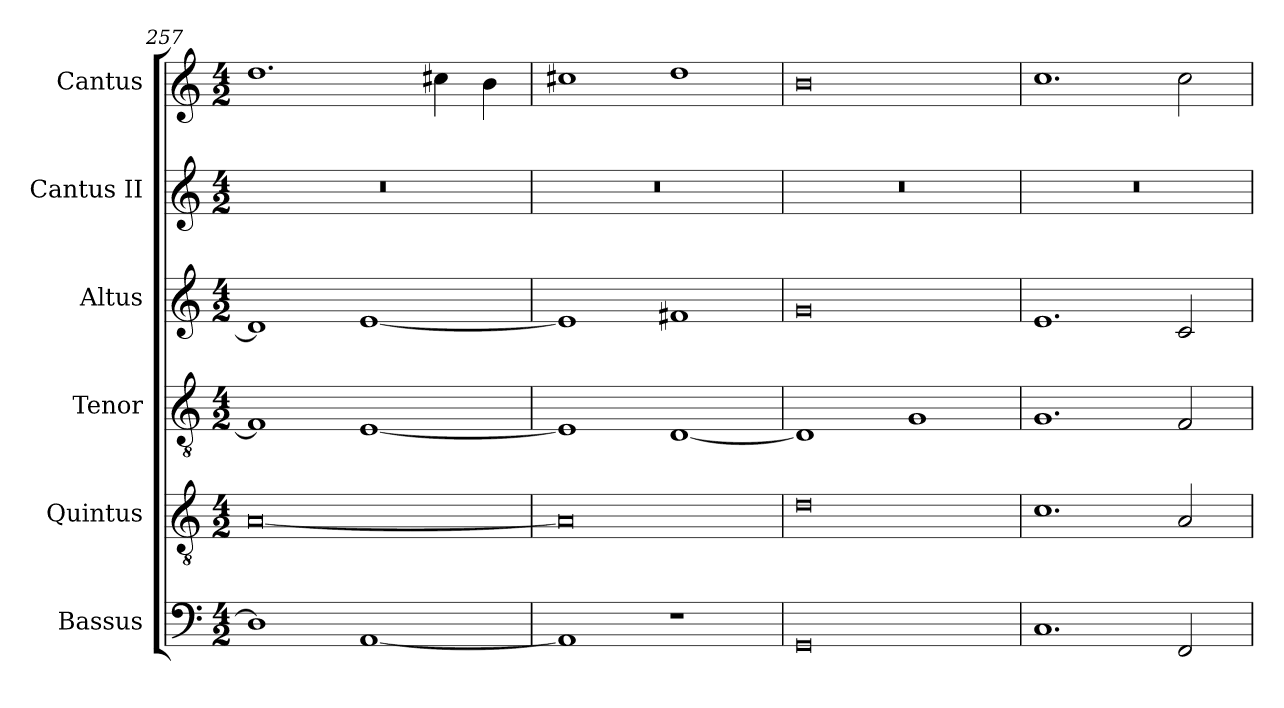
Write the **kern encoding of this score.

**kern	**kern	**kern	**kern	**kern	**kern
*part6	*part5	*part4	*part3	*part2	*part1
*staff6	*staff5	*staff4	*staff3	*staff2	*staff1
*I"Bassus	*I"Quintus	*I"Tenor	*I"Altus	*I"Cantus II	*I"Cantus
*I'Bassus	*I'Quintus	*I'Tenor	*I'Altus	*	*I'Cantus
*clefF4	*clefGv2	*clefGv2	*clefG2	*clefG2	*clefG2
*k[]	*k[]	*k[]	*k[]	*k[]	*k[]
*C:	*C:	*C:	*C:	*C:	*C:
*M4/2	*M4/2	*M4/2	*M4/2	*M4/2	*M4/2
=257	=257	=257	=257	=257	=257
1D]	[<0A	1F]	1d]	0r	1.dd
[<1AA	.	[<1E	[<1e	.	.
.	.	.	.	.	4cc#X\
.	.	.	.	.	4b\
=258	=258	=258	=258	=258	=258
1AA]	0A]	1E]	1e]	0r	1cc#X
1r	.	[<1D	1f#X	.	1dd
!!LO:LB:g=z
=259	=259	=259	=259	=259	=259
0GG	0d	1D]	0g	0r	0b
.	.	1G	.	.	.
=260	=260	=260	=260	=260	=260
1.C	1.c	1.G	1.e	0r	1.cc
2FF/	2A/	2F/	2c/	.	2cc\
=	=	=	=	=	=
*-	*-	*-	*-	*-	*-
